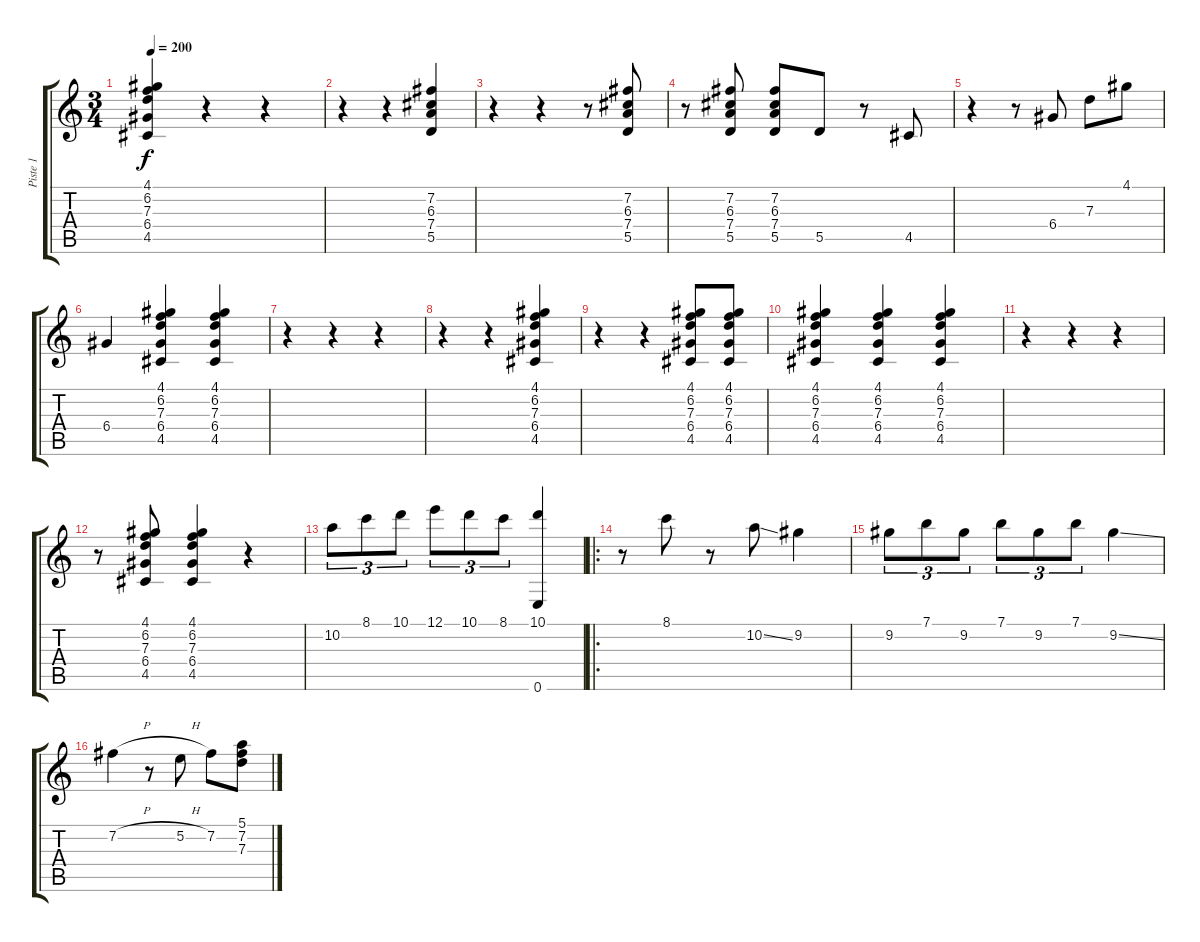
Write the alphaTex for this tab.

\track ("Piste 1" "Piste 1") {instrument acousticguitarnylon}
\staff {score tabs}
\tuning (E4 B3 G3 D3 A2 E2) {hide}
\ts (3 4)
\tempo 200
\clef g2
\ks c
(4.1 6.2 7.3 6.4 4.5).4{dy f} r.4 r.4 |
r.4 r.4 (7.2 6.3 7.4 5.5).4 |
r.4 r.4 r.8 (7.2 6.3 7.4 5.5).8 |
r.8 (7.2 6.3 7.4 5.5).8 (7.2 6.3 7.4 5.5).8 5.5.8 r.8 4.5.8 |
r.4 r.8 6.4.8 7.3.8 4.1.8 |
6.4.4 (4.1 6.2 7.3 6.4 4.5).4 (4.1 6.2 7.3 6.4 4.5).4 |
r.4 r.4 r.4 |
r.4 r.4 (4.1 6.2 7.3 6.4 4.5).4 |
r.4 r.4 (4.1 6.2 7.3 6.4 4.5).8 (4.1 6.2 7.3 6.4 4.5).8 |
(4.1 6.2 7.3 6.4 4.5).4 (4.1 6.2 7.3 6.4 4.5).4 (4.1 6.2 7.3 6.4 4.5).4 |
r.4 r.4 r.4 |
r.8 (4.1 6.2 7.3 6.4 4.5).8 (4.1 6.2 7.3 6.4 4.5).4 r.4 |
10.2.8{tu (3 2)} 8.1.8{tu (3 2)} 10.1.8{tu (3 2)} 12.1.8{tu (3 2)} 10.1.8{tu (3 2)} 8.1.8{tu (3 2)} (10.1 0.6).4 |
\ro
r.8 8.1.8 r.8 10.2{ss}.8 9.2.4 |
9.2.8{tu (3 2)} 7.1.8{tu (3 2)} 9.2.8{tu (3 2)} 7.1.8{tu (3 2)} 9.2.8{tu (3 2)} 7.1.8{tu (3 2)} 9.2{ss}.4 |
7.2{h}.4 r.8 5.2{h}.8 7.2.8 (5.1 7.2 7.3).8
